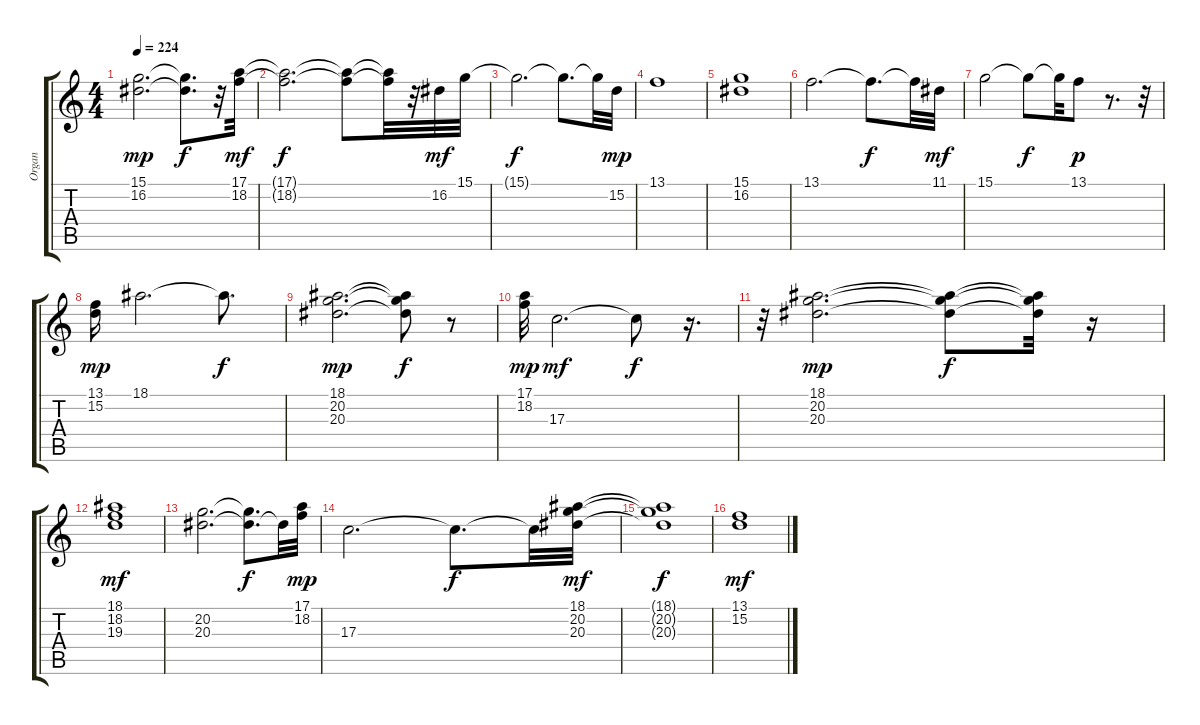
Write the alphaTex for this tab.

\track ("Organ" "Organ") {instrument drawbarorgan}
\staff {score tabs}
\tuning (E4 B3 G3 D3 A2 E2) {hide}
\ts (4 4)
\tempo 224
\clef g2
\ks c
(15.1 16.2).2{d dy mp} (15.1{t} 16.2{t}).8{d dy f} r.32 (17.1 18.2).32{dy mf} |
(17.1{t} 18.2{t}).2{d dy f} (17.1{t} 18.2{t}).8 (17.1{t} 18.2{t}).32 r.32 16.2.32{dy mf} 15.1.32 |
15.1{t}.2{d dy f} 15.1{t}.8{d} 15.1{t}.32 15.2.32{dy mp} |
13.1.1 |
(15.1 16.2).1 |
13.1.2{d} 13.1{t}.8{d dy f} 13.1{t}.32 11.1.32{dy mf} |
15.1.2 15.1{t}.8{dy f} 15.1{t}.32 13.1.8{dy p} r.8{d} r.32 |
(13.1 15.2).16{dy mp} 18.1.2{d} 18.1{t}.8{d dy f} |
(18.1 20.2 20.3).2{d dy mp} (18.1{t} 20.2{t} 20.3{t}).8{dy f} r.8 |
(17.1 18.2).32{dy mp} 17.3.2{d dy mf} 17.3{t}.8{dy f} r.16{d} |
r.32 (18.1 20.2 20.3).2{d dy mp} (18.1{t} 20.2{t} 20.3{t}).8{dy f} (18.1{t} 20.2{t} 20.3{t}).32 r.16 |
(18.1 18.2 19.3).1{dy mf} |
(20.2 20.3).2{d} (20.2{t} 20.3{t}).8{d dy f} 20.3{t}.32 (17.1 18.2).32{dy mp} |
17.3.2{d} 17.3{t}.8{d dy f} 17.3{t}.32 (18.1 20.2 20.3).32{dy mf} |
(18.1{t} 20.2{t} 20.3{t}).1{dy f} |
(13.1 15.2).1{dy mf}
